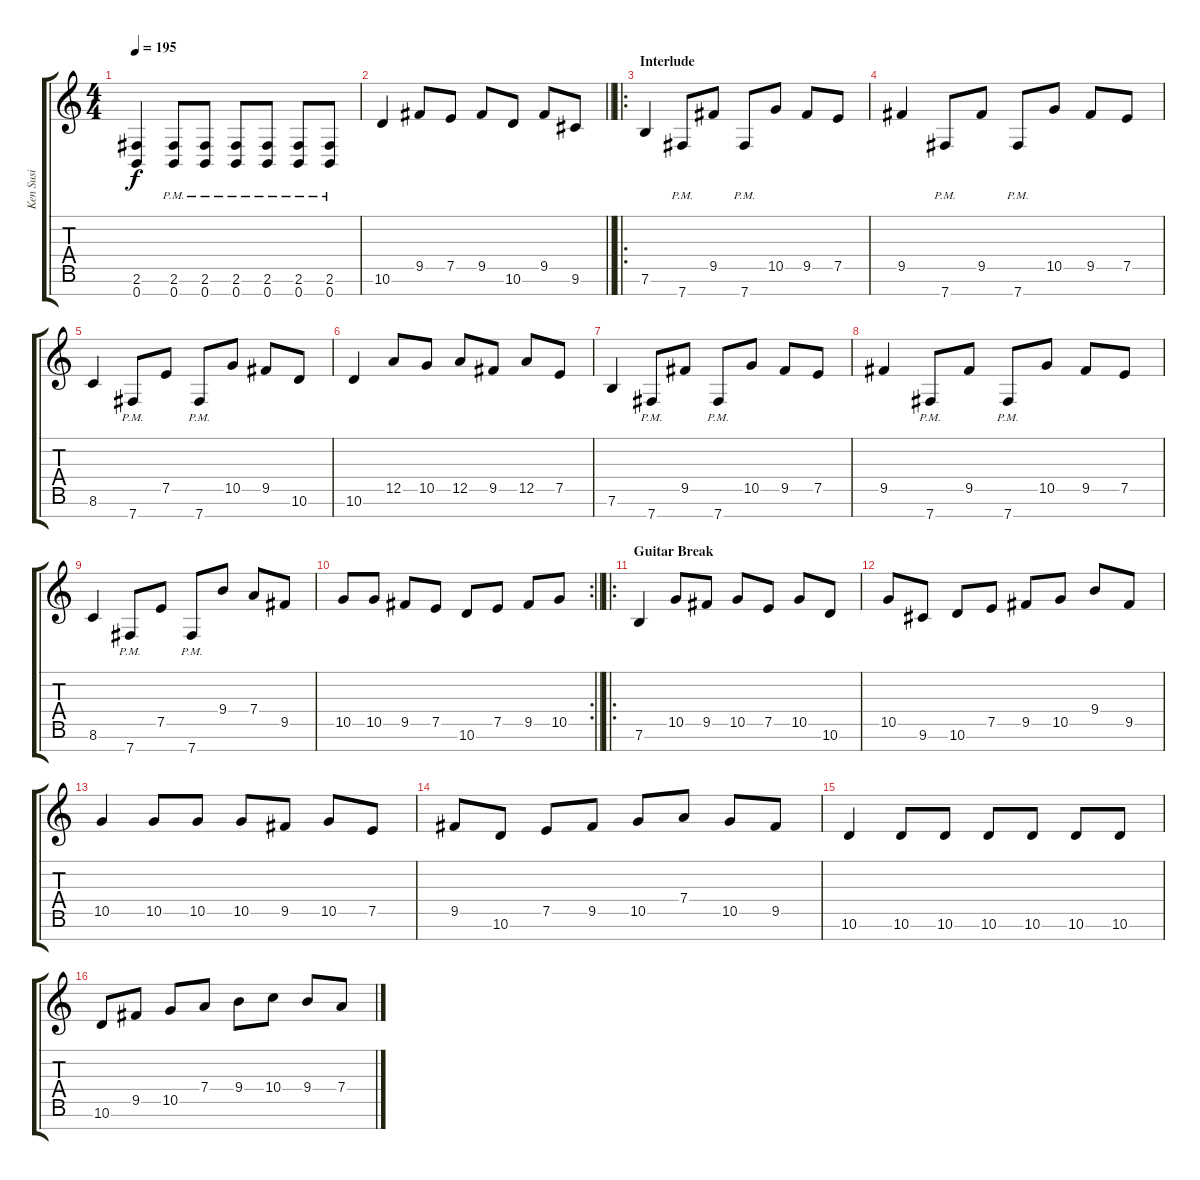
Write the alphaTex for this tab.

\track ("Ken Susi" "Ken Susi") {instrument distortionguitar}
\staff {score tabs}
\tuning (E4 B3 G3 D3 A2 E2 B1) {hide}
\ts (4 4)
\tempo 195
\clef g2
\ks c
(2.6 0.7).4{dy f} (2.6{pm} 0.7{pm}).8 (2.6{pm} 0.7{pm}).8 (2.6{pm} 0.7{pm}).8 (2.6{pm} 0.7{pm}).8 (2.6{pm} 0.7{pm}).8 (2.6{pm} 0.7{pm}).8 |
\barLineRight lightlight
10.6.4 9.5.8 7.5.8 9.5.8 10.6.8 9.5.8 9.6.8 |
\ro
\section ("" "Interlude")
7.6.4{volume 14} 7.7{pm}.8 9.5.8 7.7{pm}.8 10.5.8 9.5.8 7.5.8 |
9.5.4 7.7{pm}.8 9.5.8 7.7{pm}.8 10.5.8 9.5.8 7.5.8 |
8.6.4 7.7{pm}.8 7.5.8 7.7{pm}.8 10.5.8 9.5.8 10.6.8 |
10.6.4 12.5.8 10.5.8 12.5.8 9.5.8 12.5.8 7.5.8 |
7.6.4 7.7{pm}.8 9.5.8 7.7{pm}.8 10.5.8 9.5.8 7.5.8 |
9.5.4 7.7{pm}.8 9.5.8 7.7{pm}.8 10.5.8 9.5.8 7.5.8 |
8.6.4 7.7{pm}.8 7.5.8 7.7{pm}.8 9.4.8 7.4.8 9.5.8 |
\rc 2
\barLineRight lightlight
10.5.8 10.5.8 9.5.8 7.5.8 10.6.8 7.5.8 9.5.8 10.5.8 |
\ro
\section ("" "Guitar Break")
7.6.4{volume 16 balance 16} 10.5.8 9.5.8 10.5.8 7.5.8 10.5.8 10.6.8 |
10.5.8 9.6.8 10.6.8 7.5.8 9.5.8 10.5.8 9.4.8 9.5.8 |
10.5.4 10.5.8 10.5.8 10.5.8 9.5.8 10.5.8 7.5.8 |
9.5.8 10.6.8 7.5.8 9.5.8 10.5.8 7.4.8 10.5.8 9.5.8 |
10.6.4 10.6.8 10.6.8 10.6.8 10.6.8 10.6.8 10.6.8 |
10.6.8 9.5.8 10.5.8 7.4.8 9.4.8 10.4.8 9.4.8 7.4.8
